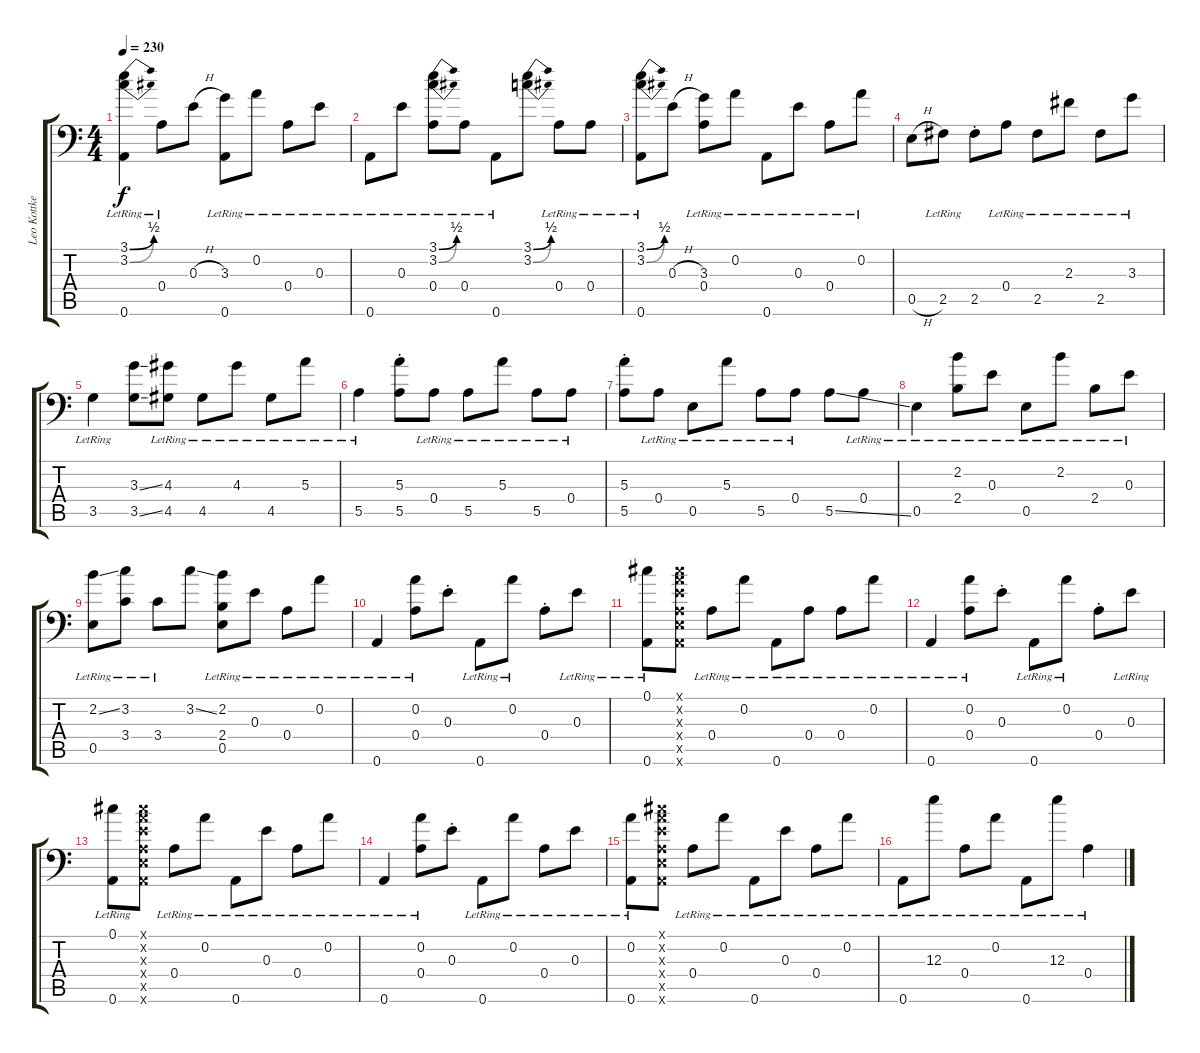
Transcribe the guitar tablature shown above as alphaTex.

\track ("Leo Kottke" "Leo Kottke") {instrument acousticguitarsteel}
\staff {score tabs}
\tuning (Db4 A3 E3 A2 E2 A1) {hide}
\ts (4 4)
\tempo 230
\clef f4
\ks c
(3.1{be (bend 0 0 60 2)} 3.2{be (bend 0 0 60 2)} 0.6{lr}).4{dy f} 0.4{lr}.8 0.3{h}.8 (3.3{lr} 0.6{lr}).8 0.2{lr}.8 0.4{lr}.8 0.3{lr}.8 |
0.6{lr}.8 0.3{lr}.8 (3.1{be (bend 0 0 60 2)} 3.2{be (bend 0 0 60 2)} 0.4{lr}).8 0.4{lr}.8 0.6{lr}.8 (3.1{be (bend 0 0 60 2)} 3.2{be (bend 0 0 60 2)}).8 0.4{lr}.8 0.4{lr}.8 |
(3.1{be (bend 0 0 60 2)} 3.2{be (bend 0 0 60 2)} 0.6{lr}).8 0.3{h}.8 (3.3{lr} 0.4{lr}).8 0.2{lr}.8 0.6{lr}.8 0.3{lr}.8 0.4{lr}.8 0.2{lr}.8 |
0.5{h}.8 2.5{lr}.8 2.5{st}.8 0.4{lr}.8 2.5{lr}.8 2.3{lr}.8 2.5{lr}.8 3.3{lr}.8 |
3.5{lr}.4 (3.3{ss} 3.5{ss}).8 (4.3{lr} 4.5{lr}).8 4.5{lr}.8 4.3{lr}.8 4.5{lr}.8 5.3{lr}.8 |
5.5{lr}.4 (5.3{st} 5.5{st}).8 0.4{lr}.8 5.5{lr}.8 5.3{lr}.8 5.5{lr}.8 0.4{lr}.8 |
(5.3{st} 5.5{st}).8 0.4{lr}.8 0.5{lr}.8 5.3{lr}.8 5.5{lr}.8 0.4{lr}.8 5.5{ss}.8 0.4{lr}.8 |
0.5{lr}.4 (2.2{lr} 2.4{lr}).8 0.3{lr}.8 0.5{lr}.8 2.2{lr}.8 2.4{lr}.8 0.3{lr}.8 |
(2.2{ss} 0.5{lr}).8 (3.2{lr} 3.4{lr}).8 3.4{lr}.8 3.2{ss}.8 (2.2{lr} 2.4{lr} 0.5{lr}).8 0.3{lr}.8 0.4{lr}.8 0.2{lr}.8 |
0.6{lr}.4 (0.2{lr} 0.4{lr}).8 0.3{st}.8 0.6{lr}.8 0.2{lr}.8 0.4{st}.8 0.3{lr}.8 |
(0.1{lr} 0.6{lr}).8 (0.1{x} 0.2{x} 0.3{x} 0.4{x} 0.5{x} 0.6{x}).8 0.4{lr}.8 0.2{lr}.8 0.6{lr}.8 0.4{lr}.8 0.4{lr}.8 0.2{lr}.8 |
0.6{lr}.4 (0.2{lr} 0.4{lr}).8 0.3{st}.8 0.6{lr}.8 0.2{lr}.8 0.4{st}.8 0.3{lr}.8 |
(0.1{lr} 0.6{lr}).8 (0.1{x} 0.2{x} 0.3{x} 0.4{x} 0.5{x} 0.6{x}).8 0.4{lr}.8 0.2{lr}.8 0.6{lr}.8 0.3{lr}.8 0.4{lr}.8 0.2{lr}.8 |
0.6{lr}.4 (0.2{lr} 0.4{lr}).8 0.3{st}.8 0.6{lr}.8 0.2{lr}.8 0.4{lr}.8 0.3{lr}.8 |
(0.2{lr} 0.6{lr}).8 (0.1{x} 0.2{x} 0.3{x} 0.4{x} 0.5{x} 0.6{x}).8 0.4{lr}.8 0.2{lr}.8 0.6{lr}.8 0.3{lr}.8 0.4{lr}.8 0.2{lr}.8 |
0.6{lr}.8 12.3{lr}.8 0.4{lr}.8 0.2{lr}.8 0.6{lr}.8 12.3{lr}.8 0.4{lr}.4
